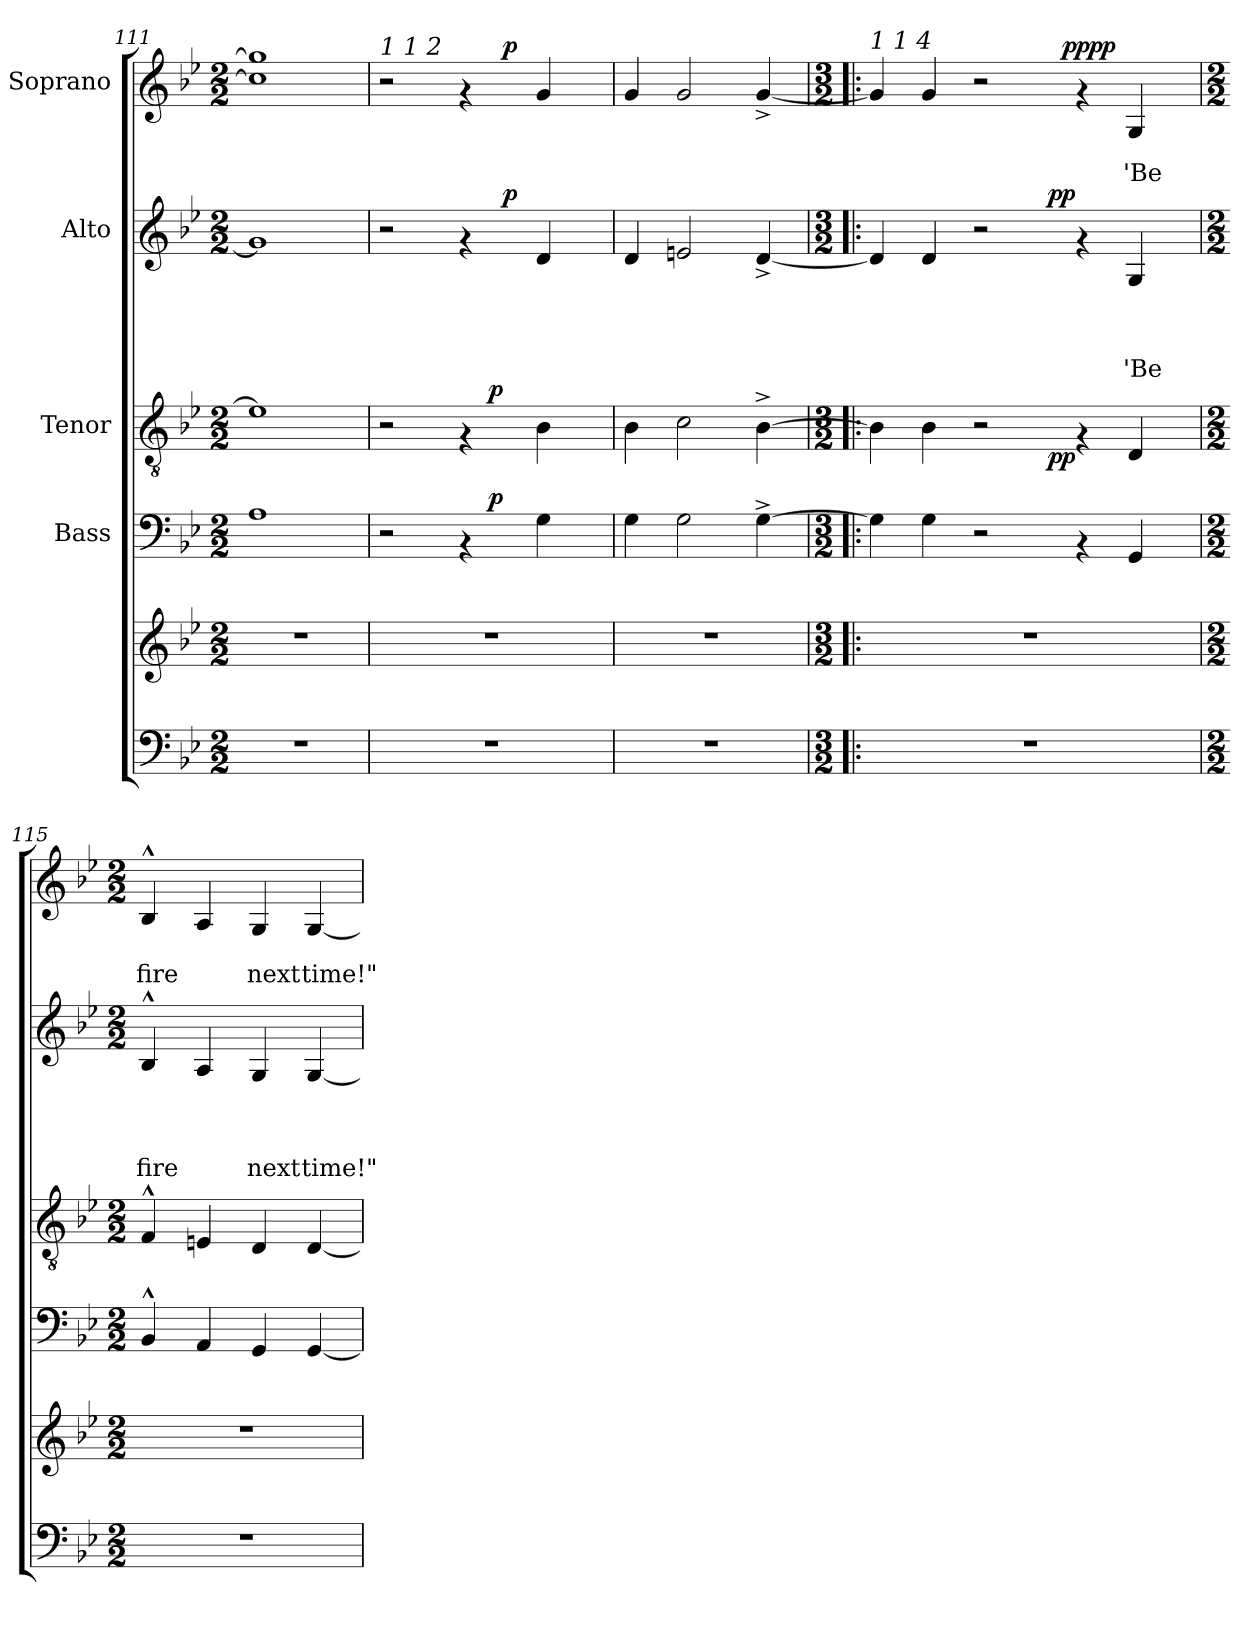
**kern	**kern	**kern	**dynam	**kern	**dynam	**kern	**text	**text	**text	**text	**dynam	**kern	**text	**text	**dynam
*part5	*part5	*part4	*part4	*part3	*part3	*part2	*part2	*part2	*part2	*part2	*part2	*part1	*part1	*part1	*part1
*staff6	*staff5	*staff4	*staff4	*staff3	*staff3	*staff2	*staff2	*staff2	*staff2	*staff2	*staff2	*staff1	*staff1	*staff1	*staff1
*	*	*I"Bass	*	*I"Tenor	*	*I"Alto	*	*	*	*	*	*I"Soprano	*	*	*
*clefF4	*clefG2	*clefF4	*	*clefGv2	*	*clefG2	*	*	*	*	*	*clefG2	*	*	*
*k[b-e-]	*k[b-e-]	*k[b-e-]	*	*k[b-e-]	*	*k[b-e-]	*	*	*	*	*	*k[b-e-]	*	*	*
*B-:	*B-:	*B-:	*	*B-:	*	*B-:	*	*	*	*	*	*B-:	*	*	*
*M2/2	*M2/2	*M2/2	*	*M2/2	*	*M2/2	*	*	*	*	*	*M2/2	*	*	*
=111	=111	=111	=111	=111	=111	=111	=111	=111	=111	=111	=111	=111	=111	=111	=111
1r	1r	1A	.	1e-]	.	1g]	.	.	.	.	.	1cc] 1gg]	.	.	.
!!LO:PB:g=z
=112	=112	=112	=112	=112	=112	=112	=112	=112	=112	=112	=112	=112	=112	=112	=112
*	*	*^	*	*^	*	*^	*	*	*	*	*	*^	*	*	*
!	!	!	!	!	!	!	!	!	!	!	!	!	!	!	!LO:TX:a:i:t=1 1 2	!	!	!	!
1r	1r	2r	2ryy	.	2r	2ryy	.	2r	2ryy	.	.	.	.	.	2r	2ryy	.	.	.
.	.	4rAA	16.ryy	.	4rF	16.ryy	.	4rf	8ryy	.	.	.	.	.	4rf	8ryy	.	.	.
!	!	!	!	!LO:DY:a	!	!	!LO:DY:a	!	!	!	!	!	!	!	!	!	!	!	!
.	.	.	4ryy	p	.	4ryy	p	.	.	.	.	.	.	.	.	.	.	.	.
!	!	!	!	!	!	!	!	!	!	!	!	!	!	!LO:DY:a	!	!	!	!	!LO:DY:a
.	.	.	.	.	.	.	.	.	4.ryy	.	.	.	.	p	.	4.ryy	.	.	p
.	.	4G\	.	.	4B-\	.	.	4d/	.	.	.	.	.	.	4g/	.	.	.	.
.	.	.	8ryy	.	.	8ryy	.	.	.	.	.	.	.	.	.	.	.	.	.
.	.	.	32ryy	.	.	32ryy	.	.	.	.	.	.	.	.	.	.	.	.	.
*	*	*v	*v	*	*	*	*	*v	*v	*	*	*	*	*	*v	*v	*	*	*
*	*	*	*	*v	*v	*	*	*	*	*	*	*	*	*	*	*
=113	=113	=113	=113	=113	=113	=113	=113	=113	=113	=113	=113	=113	=113	=113	=113
1r	1r	4G\	.	4B-\	.	4d/	.	.	.	.	.	4g</	.	.	.
.	.	2G\	.	2c\	.	2en/	.	.	.	.	.	2g/	.	.	.
.	.	[<4G^>\	.	[<4B-^>\	.	[>4d^</	.	.	.	.	.	[>4g^</	.	.	.
=114!|:	=114!|:	=114!|:	=114!|:	=114!|:	=114!|:	=114!|:	=114!|:	=114!|:	=114!|:	=114!|:	=114!|:	=114!|:	=114!|:	=114!|:	=114!|:
*M3/2	*M3/2	*M3/2	*	*M3/2	*	*M3/2	*	*	*	*	*	*M3/2	*	*	*
*	*	*	*	*^	*	*^	*	*	*	*	*	*^	*	*	*
!	!	!	!	!	!	!	!	!	!	!	!	!	!	!LO:TX:a:i:t=1 1 4	!	!	!	!
1.r	1.r	4G\]	.	4B-\]	2...ryy	.	4d/]	2...ryy	.	.	.	.	.	4g/]	2ryy	.	.	.
.	.	4G\	.	4B-\	.	.	4d/	.	.	.	.	.	.	4g/	.	.	.	.
.	.	2r	.	2r	.	.	2r	.	.	.	.	.	.	2r	4...ryy	.	.	.
!	!	!	!	!	!	!LO:DY:b	!	!	!	!	!	!	!LO:DY:b	!	!	!	!	!
.	.	.	.	.	2ryy	pp	.	2ryy	.	.	.	.	pp	.	.	.	.	.
!	!	!	!	!	!	!	!	!	!	!	!	!	!	!	!	!	!	!LO:DY:b
!	!	!	!	!	!	!	!	!	!	!	!	!	!	!	!	!	!	!LO:DY:n=1:a
.	.	.	.	.	.	.	.	.	.	.	.	.	.	.	2ryy	.	.	pp pp
.	.	4rAA	.	4rF	.	.	4rf	.	.	.	.	.	.	4rf	.	.	.	.
!	!	!	!	!	!	!	!	!	!	!	!	!LO:LY:b	!	!	!	!	!LO:LY:b	!
.	.	4GG/	.	4D/	.	.	4G/	.	.	.	.	-'Be	.	4G/	.	.	-'Be	.
.	.	.	.	.	16ryy	.	.	16ryy	.	.	.	.	.	.	.	.	.	.
.	.	.	.	.	.	.	.	.	.	.	.	.	.	.	32ryy	.	.	.
*	*	*	*	*v	*v	*	*	*	*	*	*	*	*	*v	*v	*	*	*
*	*	*	*	*	*	*v	*v	*	*	*	*	*	*	*	*	*
=115	=115	=115	=115	=115	=115	=115	=115	=115	=115	=115	=115	=115	=115	=115	=115
*M2/2	*M2/2	*M2/2	*	*M2/2	*	*M2/2	*	*	*	*	*	*M2/2	*	*	*
*	*	*	*	*^	*	*^	*	*	*	*	*	*^	*	*	*
!	!	!	!	!	!	!	!	!	!	!	!	!	!	!LO:TX:a:i:t=1 1 5	!	!	!	!
!	!	!	!	!	!	!	!	!	!	!	!	!LO:LY:b	!	!	!	!	!LO:LY:b	!
*	*	*	*	*v	*v	*	*	*	*	*	*	*	*	*v	*v	*	*	*
*	*	*	*	*	*	*v	*v	*	*	*	*	*	*	*	*	*
1r	1r	4BB-^^</	.	4F^^</	.	4B-^^</	.	.	.	fire	.	4B-^^</	.	fire	.
.	.	4AA/	.	4En/	.	4A/	.	.	.	.	.	4A/	.	.	.
!	!	!	!	!	!	!	!	!	!	!LO:LY:b	!	!	!	!LO:LY:b	!
.	.	4GG/	.	4D/	.	4G/	.	.	.	next	.	4G/	.	next	.
!	!	!	!	!	!	!	!	!	!	!LO:LY:b	!	!	!	!LO:LY:b	!
.	.	[>4GG/	.	[>4D/	.	[>4G/	.	.	.	time!"	.	[>4G/	.	time!"	.
=	=	=	=	=	=	=	=	=	=	=	=	=	=	=	=
*-	*-	*-	*-	*-	*-	*-	*-	*-	*-	*-	*-	*-	*-	*-	*-
